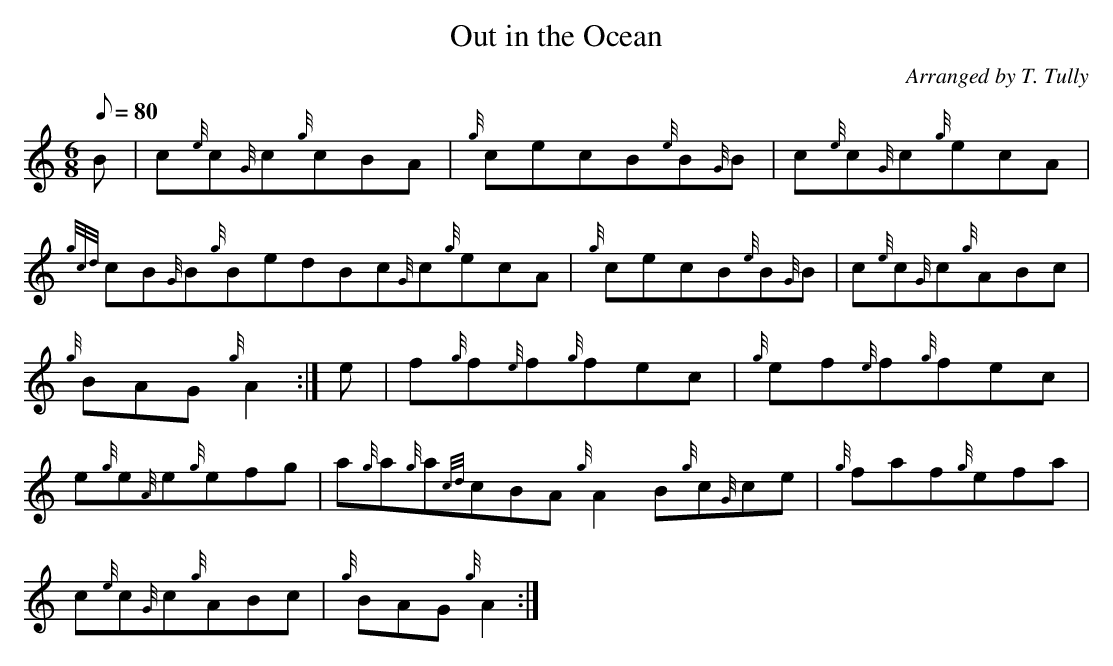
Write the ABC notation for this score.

X:1
T:Out in the Ocean
M:6/8
L:1/8
Q:80
C:Arranged by T. Tully
K:HP
B | \
c{e}c{G}c{g}cBA | \
{g}cecB{e}B{G}B | \
c{e}c{G}c{g}ecA |
{gcd}cB{G}B{g}BedBc{G}c{g}ecA | \
{g}cecB{e}B{G}B | \
c{e}c{G}c{g}ABc |
{g}BAG{g}A2 :| \
e | \
f{g}f{e}f{g}fec | \
{g}ef{e}f{g}fec |
e{g}e{A}e{g}efg | \
a{g}a{g}a{cd}cBA{g}A2B{g}c{G}ce | \
{g}faf{g}efa |
c{e}c{G}c{g}ABc | \
{g}BAG{g}A2 :|
